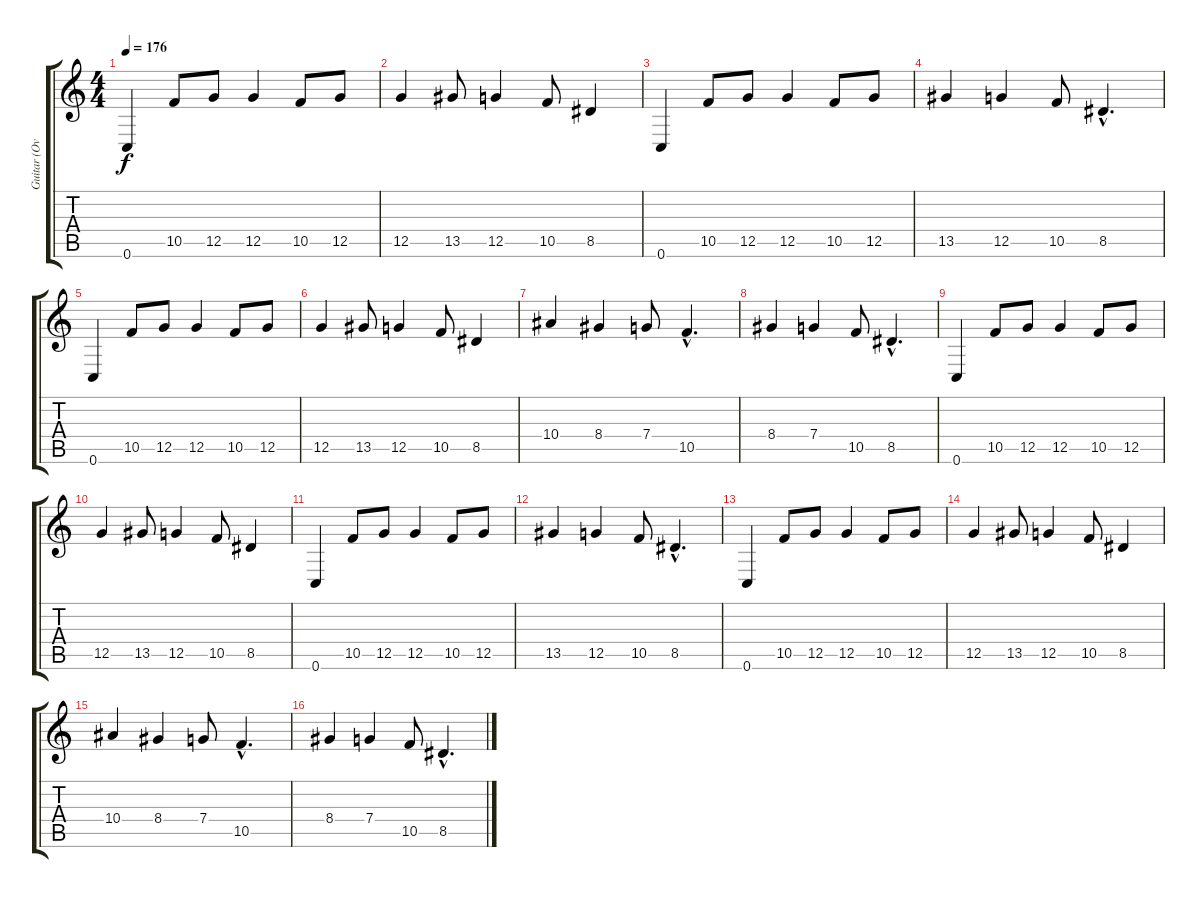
\track ("Guitar (Overdub)" "Guitar (Ov") {instrument distortionguitar}
\staff {score tabs}
\tuning (D4 A3 F3 C3 G2 C2) {hide}
\ts (4 4)
\tempo 176
\clef g2
\ks c
0.6.4{dy f} 10.5.8 12.5.8 12.5.4 10.5.8 12.5.8 |
12.5.4 13.5.8 12.5.4 10.5.8 8.5.4 |
0.6.4 10.5.8 12.5.8 12.5.4 10.5.8 12.5.8 |
13.5.4 12.5.4 10.5.8 8.5{hac}.4{d} |
0.6.4 10.5.8 12.5.8 12.5.4 10.5.8 12.5.8 |
12.5.4 13.5.8 12.5.4 10.5.8 8.5.4 |
10.4.4 8.4.4 7.4.8 10.5{hac}.4{d} |
8.4.4 7.4.4 10.5.8 8.5{hac}.4{d} |
0.6.4 10.5.8 12.5.8 12.5.4 10.5.8 12.5.8 |
12.5.4 13.5.8 12.5.4 10.5.8 8.5.4 |
0.6.4 10.5.8 12.5.8 12.5.4 10.5.8 12.5.8 |
13.5.4 12.5.4 10.5.8 8.5{hac}.4{d} |
0.6.4 10.5.8 12.5.8 12.5.4 10.5.8 12.5.8 |
12.5.4 13.5.8 12.5.4 10.5.8 8.5.4 |
10.4.4 8.4.4 7.4.8 10.5{hac}.4{d} |
8.4.4 7.4.4 10.5.8 8.5{hac}.4{d}
